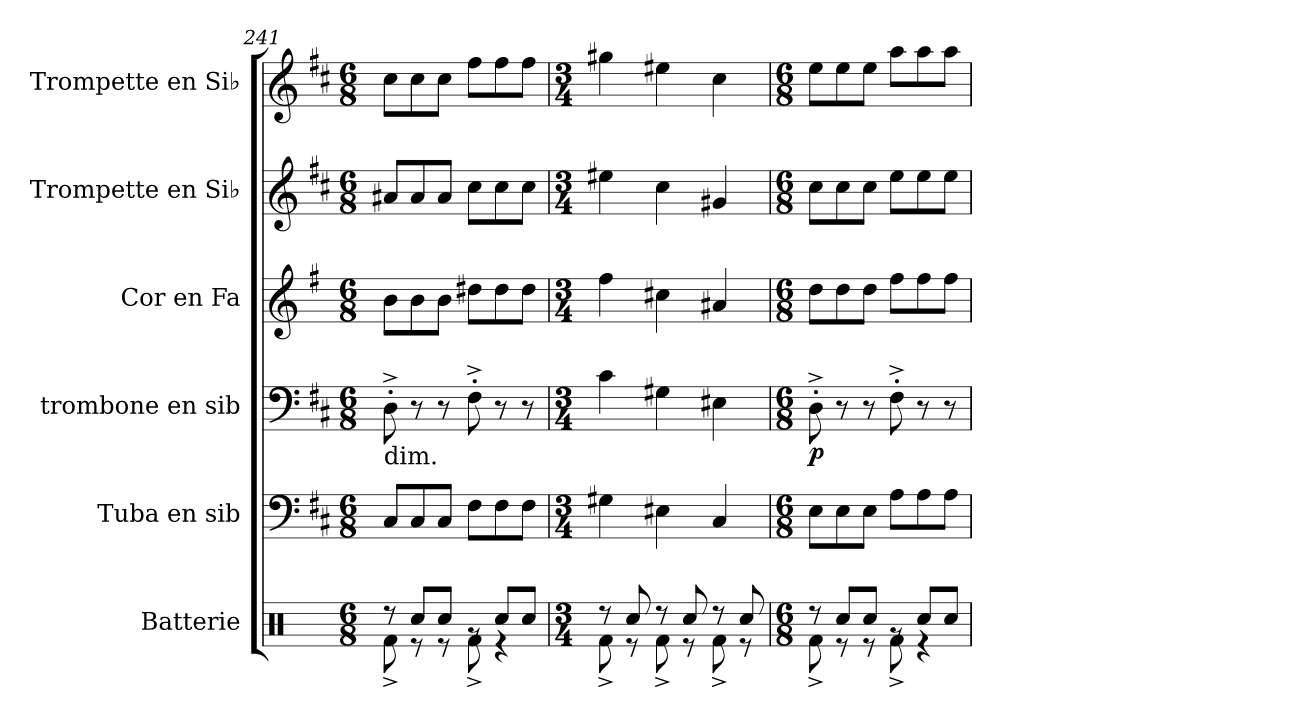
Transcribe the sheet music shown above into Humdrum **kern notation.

**kern	**kern	**kern	**dynam	**kern	**kern	**kern
*part6	*part5	*part4	*part4	*part3	*part2	*part1
*staff6	*staff5	*staff4	*staff4	*staff3	*staff2	*staff1
*I"Batterie	*I"Tuba en sib	*I"trombone en sib	*	*I"Cor en Fa	*I"Trompette en Si♭	*I"Trompette en Si♭
*I'Batt.	*I'Tub. sib	*I'Trb. sib	*	*I'Cor Fa	*I'Tromp. Si♭	*I'Tromp. Si♭
*clefX	*clefF4	*clefF4	*	*clefG2	*clefG2	*clefG2
*	*ITrd1c2	*ITrd1c2	*	*ITrd4c7	*ITrd1c2	*ITrd1c2
*k[]	*k[]	*k[]	*	*k[]	*k[]	*k[]
*M6/8	*M6/8	*M6/8	*	*M6/8	*M6/8	*M6/8
=241	=241	=241	=241	=241	=241	=241
*^	*	*	*	*	*	*
!	!	!	!LO:TX:b:t=dim.	!	!	!	!
8r	8Rf^\	8BB/L	8C'^\	.	8e\L	8g#X/L	8b\L
8Rcc/L	8r	8BB/	8r	.	8e\	8g#/	8b\
8Rcc/J	8r	8BB/J	8r	.	8e\J	8g#/J	8b\J
8rg	8Rf^\	8E\L	8E'^\	.	8g#X\L	8b\L	8ee\L
8Rcc/L	4r	8E\	8r	.	8g#\	8b\	8ee\
8Rcc/J	.	8E\J	8r	.	8g#\J	8b\J	8ee\J
!!LO:PB:g=z
=242	=242	=242	=242	=242	=242	=242	=242
*M3/4	*	*M3/4	*M3/4	*	*M3/4	*M3/4	*M3/4
8r	8Rf^\	4F#X\	4B\	.	4b\	4dd#X\	4ff#X\
8Rcc/	8r	.	.	.	.	.	.
8r	8Rf^\	4D#X\	4F#X\	.	4f#X\	4b\	4dd#X\
8Rcc/	8r	.	.	.	.	.	.
8r	8Rf^\	4BB/	4D#X\	.	4d#X/	4f#X/	4b\
8Rcc/	8r	.	.	.	.	.	.
=243	=243	=243	=243	=243	=243	=243	=243
*M6/8	*	*M6/8	*M6/8	*	*M6/8	*M6/8	*M6/8
!	!	!	!	!LO:DY:b	!	!	!
8r	8Rf^\	8D\L	8C'^\	p	8g\L	8b\L	8dd\L
8Rcc/L	8r	8D\	8r	.	8g\	8b\	8dd\
8Rcc/J	8r	8D\J	8r	.	8g\J	8b\J	8dd\J
8rg	8Rf^\	8G\L	8E'^\	.	8b\L	8dd\L	8gg\L
8Rcc/L	4r	8G\	8r	.	8b\	8dd\	8gg\
8Rcc/J	.	8G\J	8r	.	8b\J	8dd\J	8gg\J
*v	*v	*	*	*	*	*	*
=	=	=	=	=	=	=
*-	*-	*-	*-	*-	*-	*-
